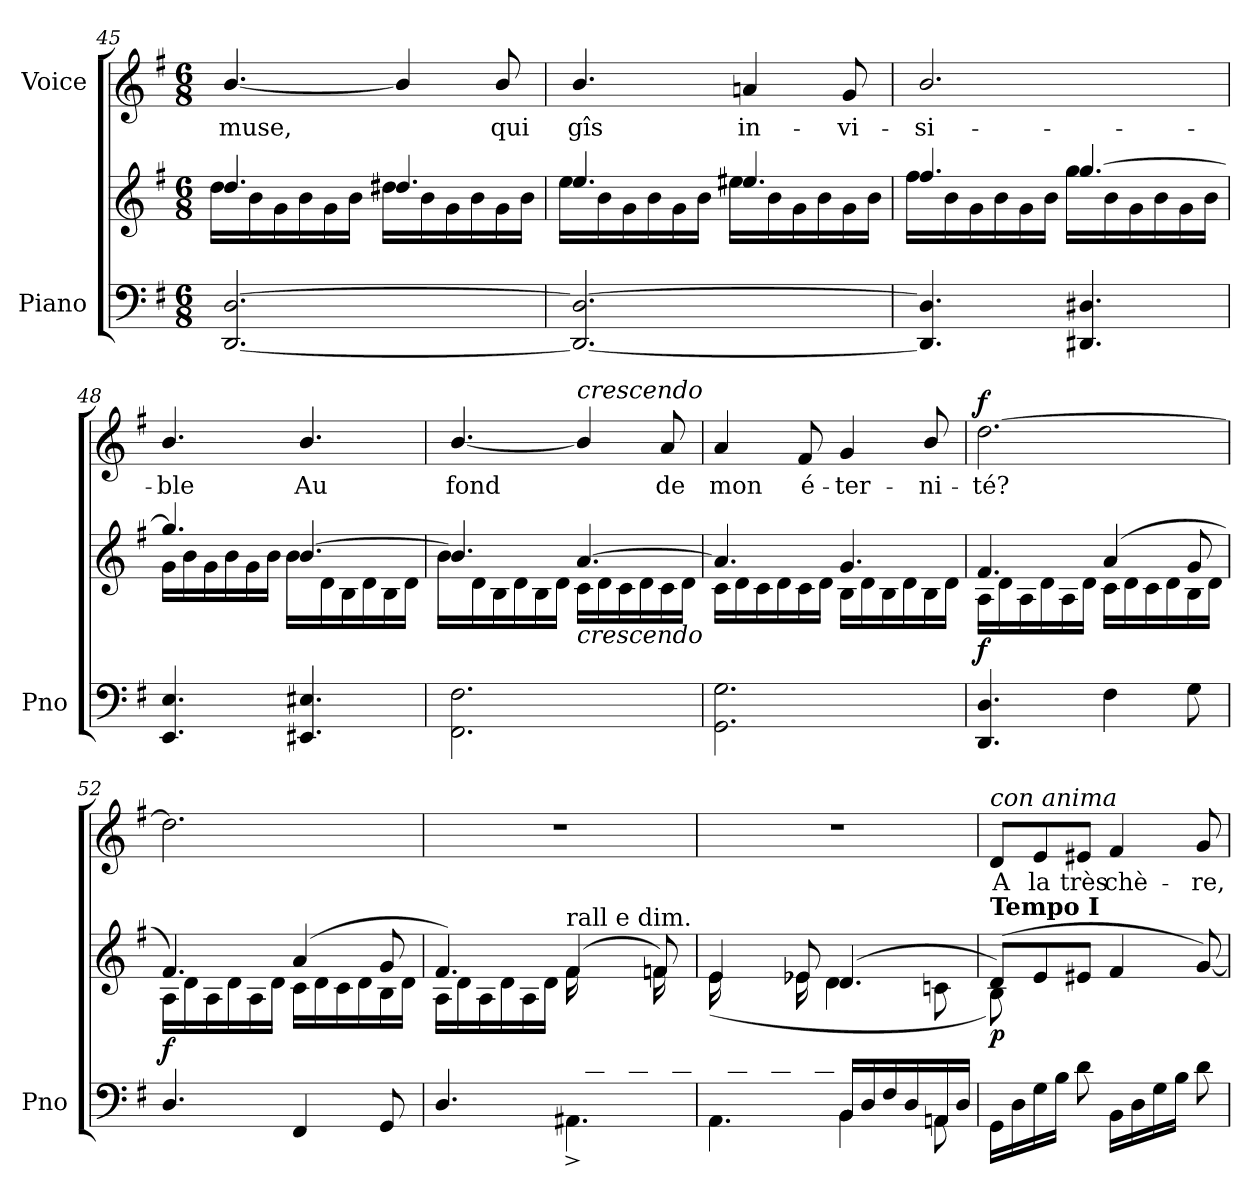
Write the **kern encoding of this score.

**kern	**kern	**dynam	**kern	**text	**dynam
*part2	*part2	*part2	*part1	*part1	*part1
*staff3	*staff2	*staff2/3	*staff1	*staff1	*staff1
*I"Piano	*	*	*I"Voice	*	*
*I'Pno	*	*	*	*	*
*clefF4	*clefG2	*	*clefG2	*	*
*k[f#]	*k[f#]	*	*k[f#]	*	*
*M6/8	*M6/8	*	*M6/8	*	*
=45	=45	=45	=45	=45	=45
*	*^	*	*	*	*
!	!	!	!	!	!LO:LY:b	!
[2.DD/ [2.D/	4.dd/	16dd\LL	.	[4.b/	muse,	.
.	.	16b\	.	.	.	.
.	.	16g\	.	.	.	.
.	.	16b\	.	.	.	.
.	.	16g\	.	.	.	.
.	.	16b\JJ	.	.	.	.
.	4.dd#X/	16dd#\LL	.	4b/]	.	.
.	.	16b\	.	.	.	.
.	.	16g\	.	.	.	.
.	.	16b\	.	.	.	.
!	!	!	!	!	!LO:LY:b	!
.	.	16g\	.	8b/	qui	.
.	.	16b\JJ	.	.	.	.
!!LO:LB:g=z
=46	=46	=46	=46	=46	=46	=46
!	!	!	!	!	!LO:LY:b	!
2.DD/_ 2.D/_	4.ee/	16ee\LL	.	4.b/	gîs	.
.	.	16b\	.	.	.	.
.	.	16g\	.	.	.	.
.	.	16b\	.	.	.	.
.	.	16g\	.	.	.	.
.	.	16b\JJ	.	.	.	.
!	!	!	!	!	!LO:LY:b	!
.	4.ee#X/	16ee#\LL	.	4an/	in-	.
.	.	16b\	.	.	.	.
.	.	16g\	.	.	.	.
.	.	16b\	.	.	.	.
!	!	!	!	!	!LO:LY:b	!
.	.	16g\	.	8g/	-vi-	.
.	.	16b\JJ	.	.	.	.
=47	=47	=47	=47	=47	=47	=47
!	!	!	!	!	!LO:LY:b	!
4.DD/] 4.D/]	4.ff#/	16ff#\LL	.	2.b/	-si-	.
.	.	16b\	.	.	.	.
.	.	16g\	.	.	.	.
.	.	16b\	.	.	.	.
.	.	16g\	.	.	.	.
.	.	16b\JJ	.	.	.	.
4.DD#X/ 4.D#X/	[4.gg/	16gg\LL	.	.	.	.
.	.	16b\	.	.	.	.
.	.	16g\	.	.	.	.
.	.	16b\	.	.	.	.
.	.	16g\	.	.	.	.
.	.	16b\JJ	.	.	.	.
=48	=48	=48	=48	=48	=48	=48
!	!	!	!	!	!LO:LY:b	!
4.EE/ 4.E/	4.gg/]	16g\LL	.	4.b/	-ble	.
.	.	16b\	.	.	.	.
.	.	16g\	.	.	.	.
.	.	16b\	.	.	.	.
.	.	16g\	.	.	.	.
.	.	16b\JJ	.	.	.	.
!	!	!	!	!	!LO:LY:b	!
4.EE#X/ 4.E#X/	[4.b/	16b\LL	.	4.b/	Au	.
.	.	16d\	.	.	.	.
.	.	16B\	.	.	.	.
.	.	16d\	.	.	.	.
.	.	16B\	.	.	.	.
.	.	16d\JJ	.	.	.	.
!!LO:LB:g=z
=49	=49	=49	=49	=49	=49	=49
!	!	!	!	!	!LO:LY:b	!
2.FF#\ 2.F#\	4.b/]	16b\LL	.	[4.b/	fond	.
.	.	16d\	.	.	.	.
.	.	16B\	.	.	.	.
.	.	16d\	.	.	.	.
.	.	16B\	.	.	.	.
.	.	16d\JJ	.	.	.	.
!	!	!	!	!LO:TX:a:i:t=crescendo	!	!
!	!LO:TX:b:i:t=crescendo	!	!	!	!	!
.	[4.a/	16c\LL	.	4b/]	.	.
.	.	16d\	.	.	.	.
.	.	16c\	.	.	.	.
.	.	16d\	.	.	.	.
!	!	!	!	!	!LO:LY:b	!
.	.	16c\	.	8a/	de	.
.	.	16d\JJ	.	.	.	.
=50	=50	=50	=50	=50	=50	=50
!	!	!	!	!	!LO:LY:b	!
2.GG\ 2.G\	4.a/]	16c\LL	.	4a/	mon	.
.	.	16d\	.	.	.	.
.	.	16c\	.	.	.	.
.	.	16d\	.	.	.	.
!	!	!	!	!	!LO:LY:b	!
.	.	16c\	.	8f#/	é-	.
.	.	16d\JJ	.	.	.	.
!	!	!	!	!	!LO:LY:b	!
.	4.g/	16B\LL	.	4g/	-ter-	.
.	.	16d\	.	.	.	.
.	.	16B\	.	.	.	.
.	.	16d\	.	.	.	.
!	!	!	!	!	!LO:LY:b	!
.	.	16B\	.	8b/	-ni-	.
.	.	16d\JJ	.	.	.	.
=51	=51	=51	=51	=51	=51	=51
!	!	!	!LO:DY:a=2	!	!LO:LY:b	!LO:DY:a
4.DD/ 4.D/	4.f#/	16A\LL	f	[2.dd\	-té?	f
.	.	16d\	.	.	.	.
.	.	16A\	.	.	.	.
.	.	16d\	.	.	.	.
.	.	16A\	.	.	.	.
.	.	16d\JJ	.	.	.	.
4F#\	(>4a/	16c\LL	.	.	.	.
.	.	16d\	.	.	.	.
.	.	16c\	.	.	.	.
.	.	16d\	.	.	.	.
8G\	8g/	16B\	.	.	.	.
.	.	16d\JJ	.	.	.	.
!!LO:LB:g=z
=52	=52	=52	=52	=52	=52	=52
!	!	!	!LO:DY:a=2	!	!	!
4.D/	4.f#/)	16A\LL	f	2.dd\]	.	.
.	.	16d\	.	.	.	.
.	.	16A\	.	.	.	.
.	.	16d\	.	.	.	.
.	.	16A\	.	.	.	.
.	.	16d\JJ	.	.	.	.
4FF#/	(>4a/	16c\LL	.	.	.	.
.	.	16d\	.	.	.	.
.	.	16c\	.	.	.	.
.	.	16d\	.	.	.	.
8GG/	8g/	16B\	.	.	.	.
.	.	16d\JJ	.	.	.	.
=53	=53	=53	=53	=53	=53	=53
*^	*	*	*	*^	*	*
4..ryy	4.D/	4.f#/)	16A\LL	.	2.r	4.ryy	.	.
.	.	.	16d\	.	.	.	.	.
.	.	.	16A\	.	.	.	.	.
.	.	.	16d\	.	.	.	.	.
.	.	.	16A\	.	.	.	.	.
.	.	.	16d\JJ	.	.	.	.	.
*	*	*	*	*	*MM110	*	*	*
!	!	!LO:TX:a:t=rall                e             dim.	!	!	!	!	!	!
.	4.AA#X^\	(>4f#/	16f#\LL	.	.	4.ryy	.	.
16c#X/	.	.	8.ryy	.	.	.	.	.
16G/	.	.	.	.	.	.	.	.
16c#/	.	.	.	.	.	.	.	.
16ryy	.	8fn/)	16fn\	.	.	.	.	.
16c#/JJ	.	.	16ryy	.	.	.	.	.
*	*	*v	*v	*	*	*	*	*
*	*	*	*	*v	*v	*	*
=54	=54	=54	=54	=54	=54	=54
*	*	*	*	*MM105	*	*
*	*	*^	*	*	*	*
*	*	*	*^	*	*	*	*
16ryy	4.AA\	4e/	(<4e\	16e\LL	.	2.r	.	.
16c#X/	.	.	.	8.ryy	.	.	.	.
16G/	.	.	.	.	.	.	.	.
16c#/	.	.	.	.	.	.	.	.
16ryy	.	(8e-X/	8reyy	16e-\	.	.	.	.
16c#/JJ	.	.	.	4..ryy	.	.	.	.
16BB/LL	4BB\	(>4.d/	4d\	.	.	.	.	.
16D/	.	.	.	.	.	.	.	.
16F#/	.	.	.	.	.	.	.	.
16D/	.	.	.	.	.	.	.	.
16AAn/	8AA\	.	8cn\	.	.	.	.	.
16D/JJ	.	.	.	.	.	.	.	.
*v	*v	*	*	*	*	*	*	*
*	*v	*v	*v	*	*	*	*
!!LO:PB:g=z
=55	=55	=55	=55	=55	=55
*	*	*	*MM116	*	*
*	*^	*	*	*	*
!	!	!	!	!LO:TX:a:i:t=con anima	!	!
!	!LO:TX:a:B:t=Tempo I	!	!	!	!	!
!	!	!	!LO:DY:b	!	!LO:LY:b	!
16GG\LL	(<8d/L)	8B\)	p	8d/L	A	.
16D\	.	.	.	.	.	.
!	!	!	!	!	!LO:LY:b	!
16G\	8e/	2ryy	.	8e/	la	.
16B\JJ	.	.	.	.	.	.
!	!	!	!	!	!LO:LY:b	!
8d\	8e#X/J	.	.	8e#X/J	très	.
!	!	!	!	!	!LO:LY:b	!
16BB\LL	4f#/	.	.	4f#/	chè-	.
16D\	.	.	.	.	.	.
16G\	.	.	.	.	.	.
16B\JJ	.	.	.	.	.	.
!	!	!	!	!	!LO:LY:b	!
8d\	[8g/)	8ryy	.	8g/	-re,	.
*	*v	*v	*	*	*	*
=	=	=	=	=	=
*-	*-	*-	*-	*-	*-
